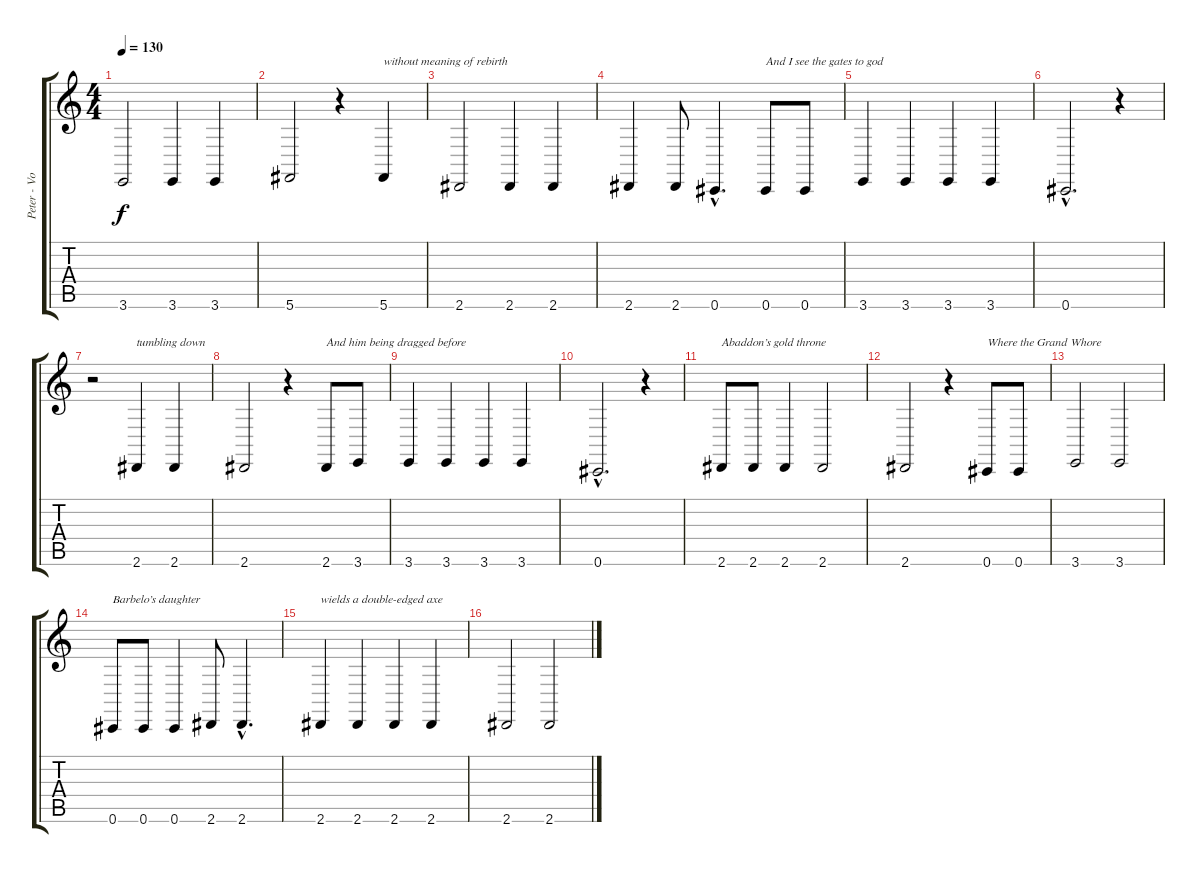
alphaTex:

\track ("Peter - Vocals" "Peter - Vo") {instrument cello}
\staff {score tabs}
\tuning (Eb4 Bb3 Gb3 Db3 Ab2 Db2) {hide}
\ts (4 4)
\tempo 130
\clef g2
\ks c
3.6.2{dy f} 3.6.4 3.6.4 |
5.6.2 r.4 5.6.4{txt "without meaning of rebirth"} |
2.6.2 2.6.4 2.6.4 |
2.6.4 2.6.8 0.6{hac}.4{d} 0.6.8{txt "And I see the gates to god"} 0.6.8 |
3.6.4 3.6.4 3.6.4 3.6.4 |
0.6{hac}.2{d} r.4 |
r.2 2.6.4{txt "tumbling down"} 2.6.4 |
2.6.2 r.4 2.6.8{txt "And him being dragged before"} 3.6.8 |
3.6.4 3.6.4 3.6.4 3.6.4 |
0.6{hac}.2{d} r.4 |
2.6.8{txt "Abaddon’s gold throne"} 2.6.8 2.6.4 2.6.2 |
2.6.2 r.4 0.6.8{txt "Where the Grand Whore"} 0.6.8 |
3.6.2 3.6.2 |
0.6.8{txt "Barbelo’s daughter"} 0.6.8 0.6.4 2.6.8 2.6{hac}.4{d} |
2.6.4{txt "wields a double-edged axe"} 2.6.4 2.6.4 2.6.4 |
2.6.2 2.6.2
